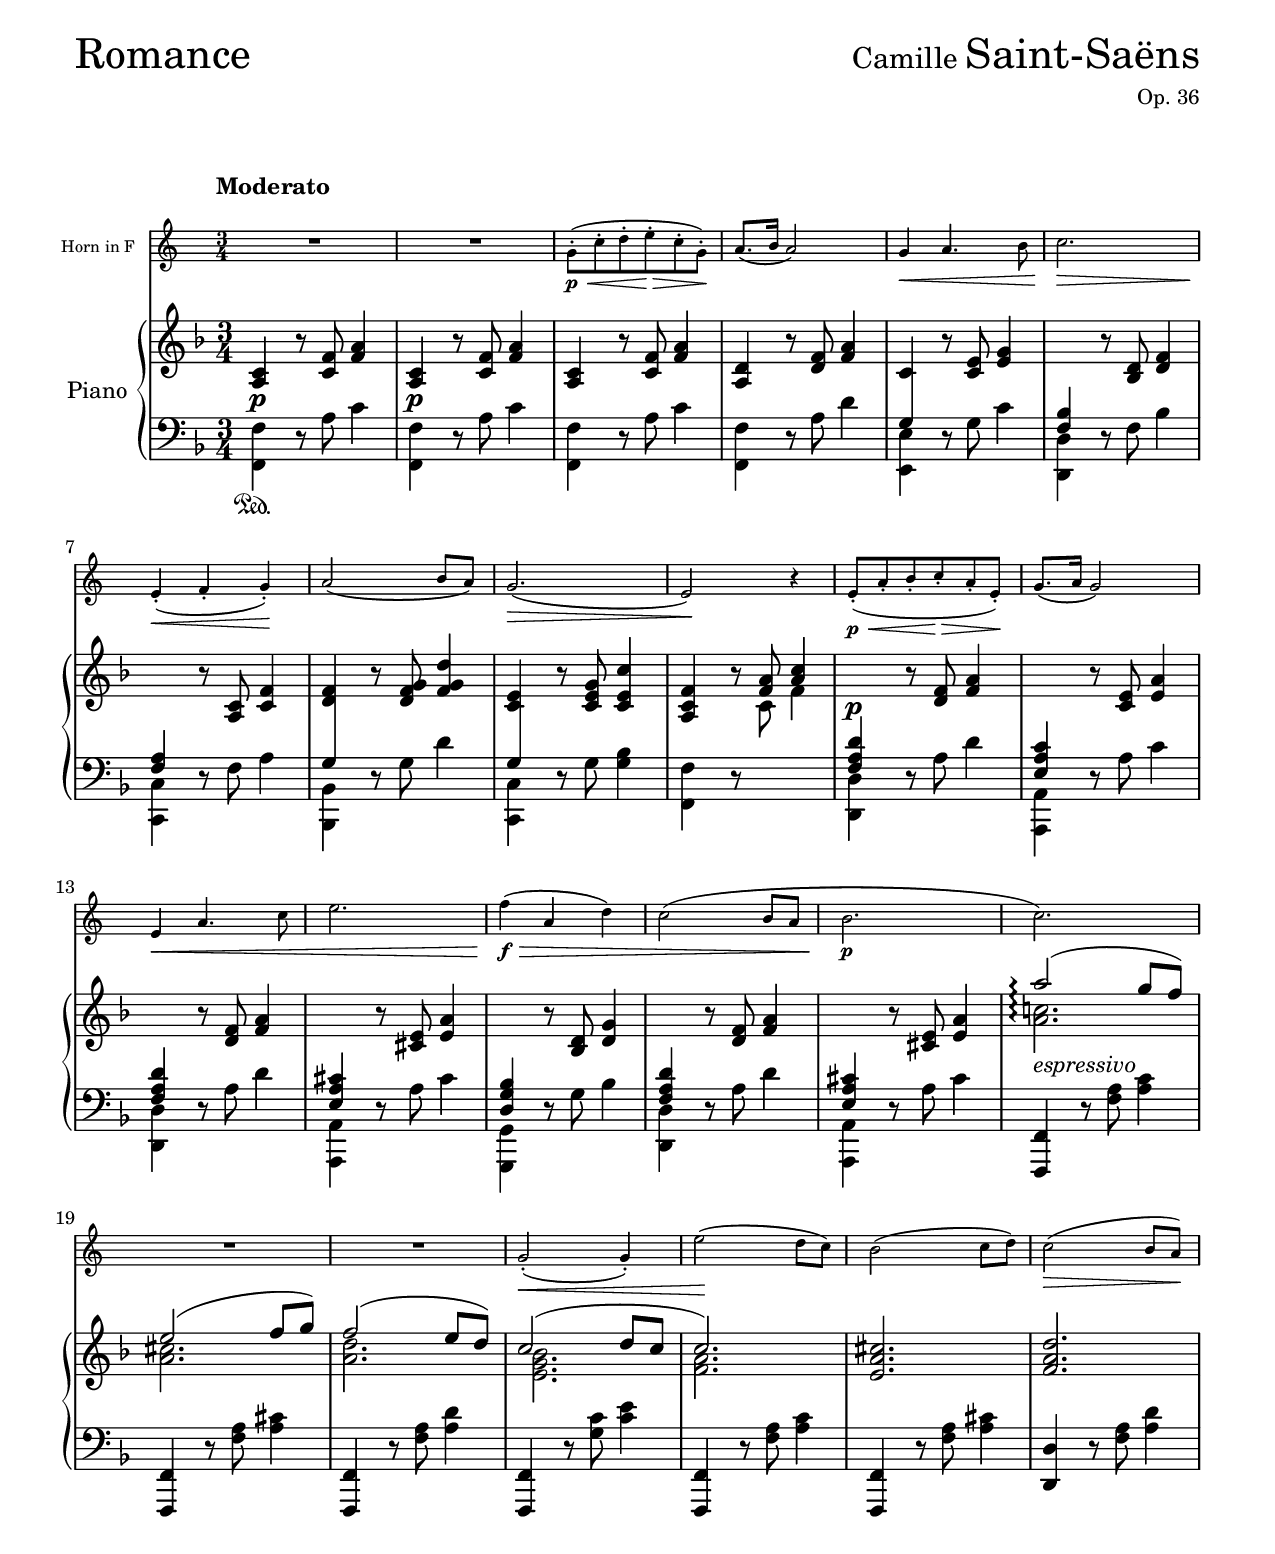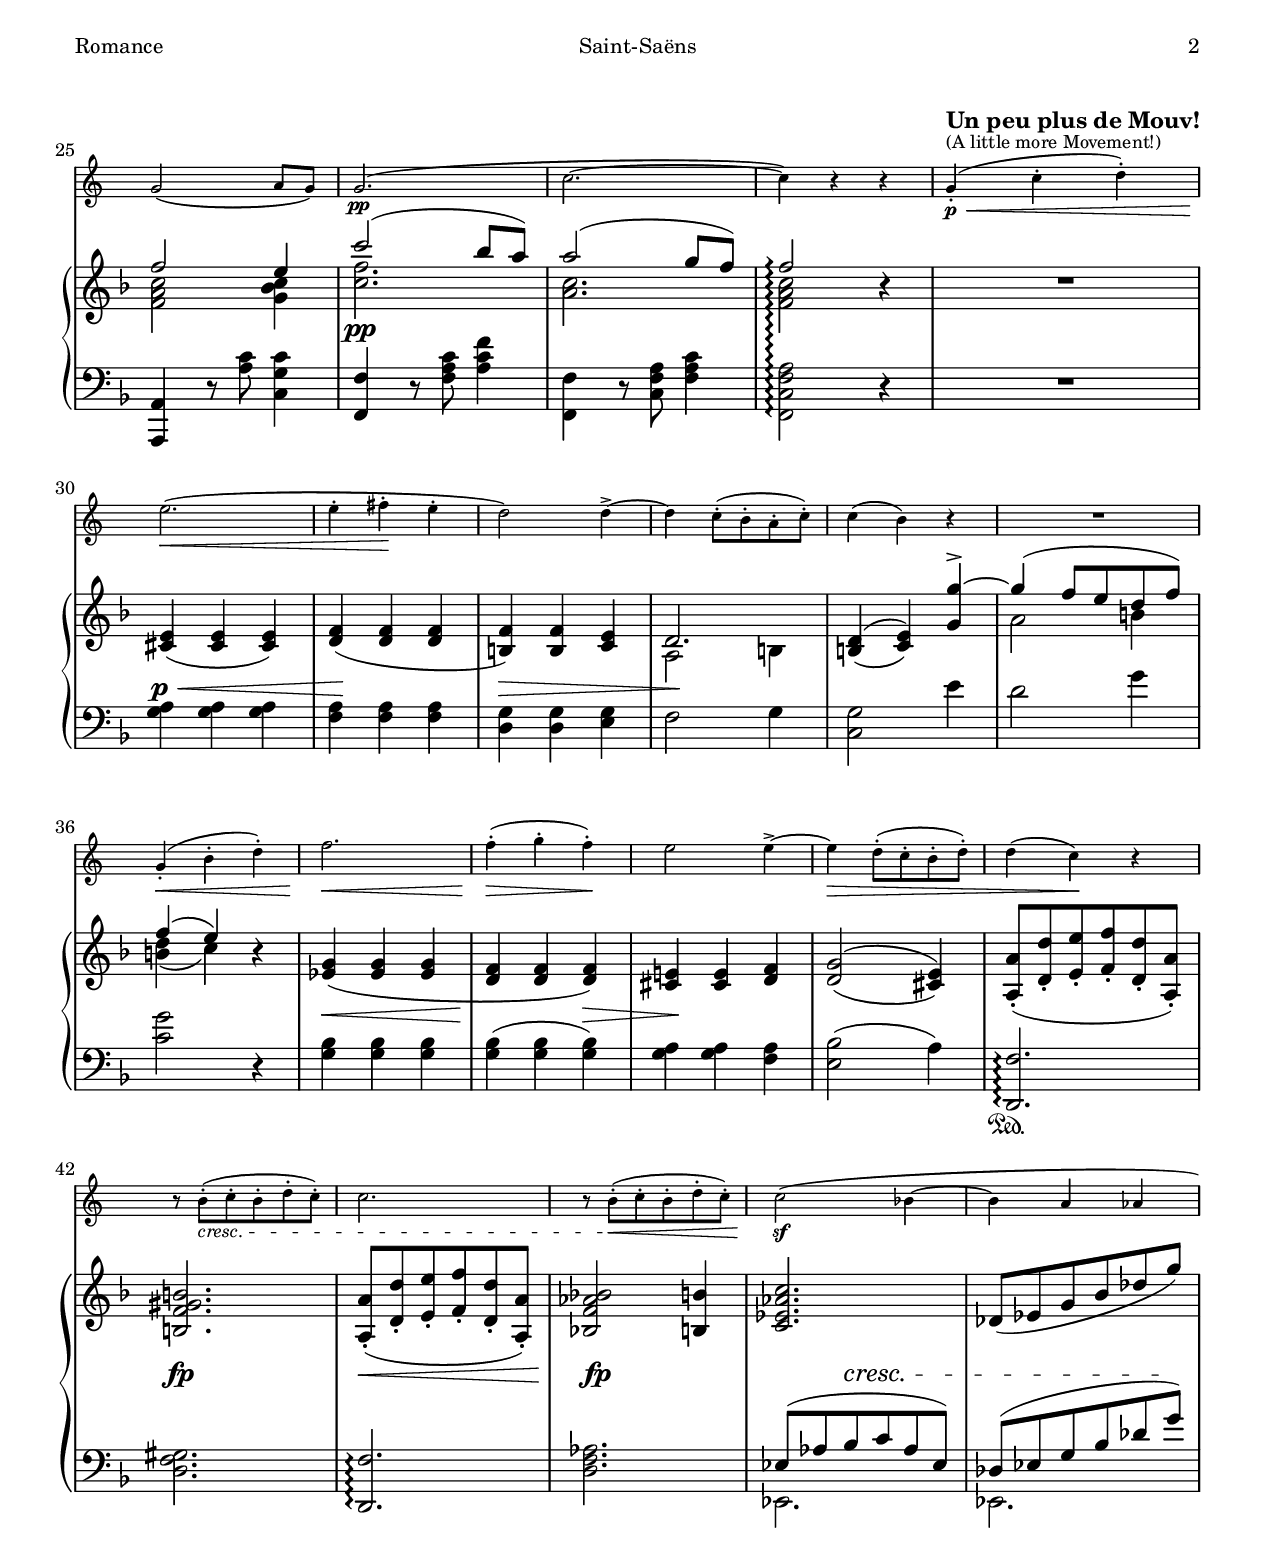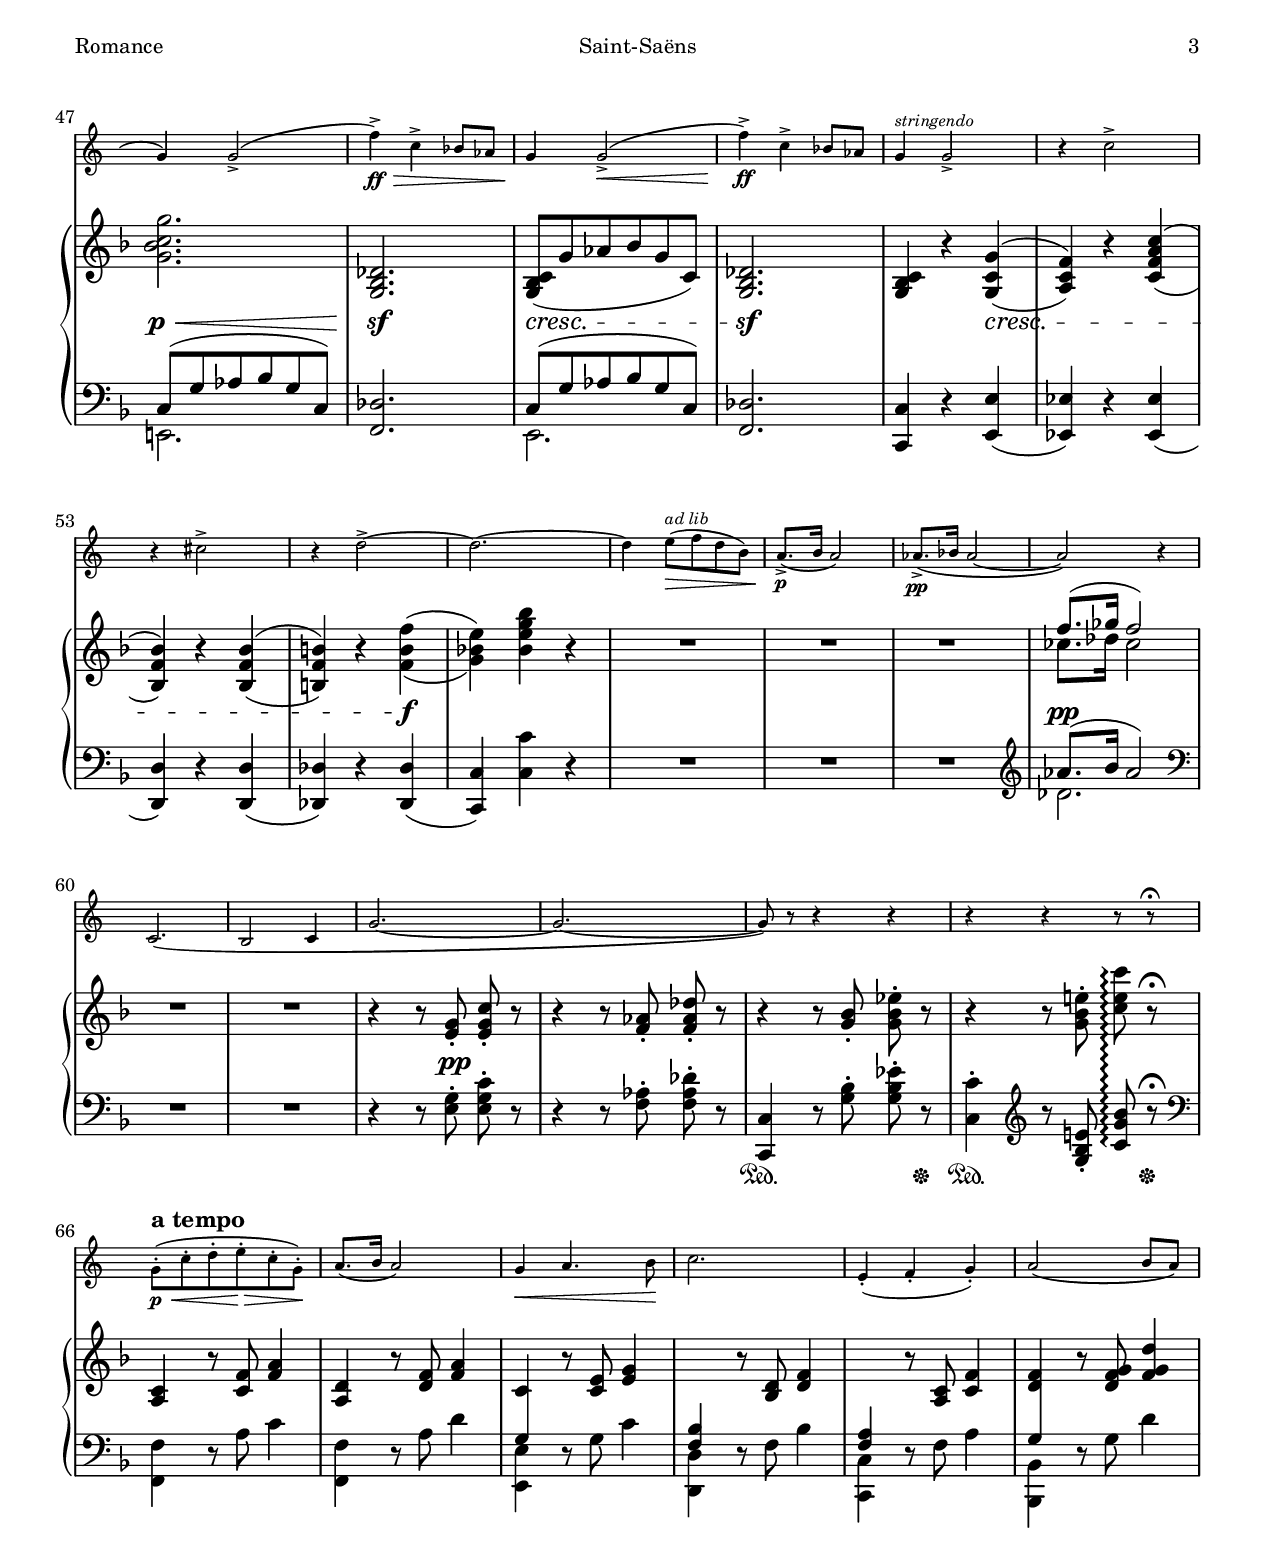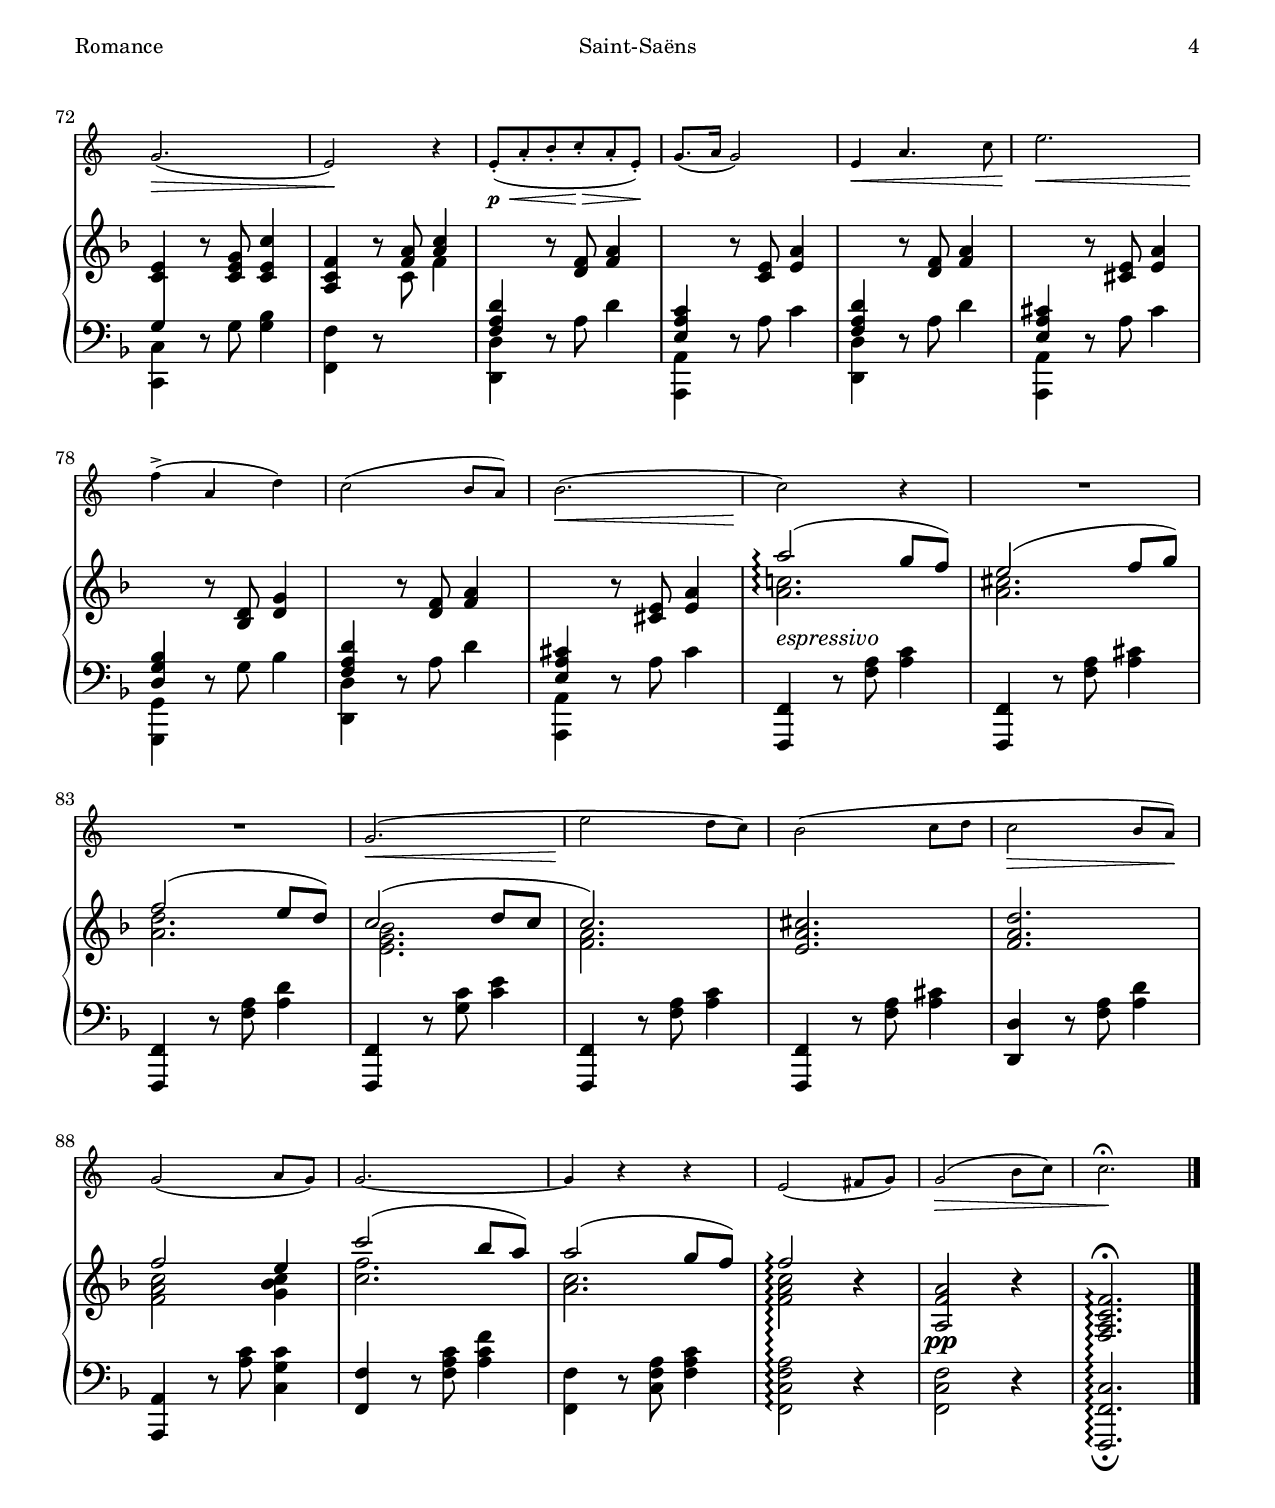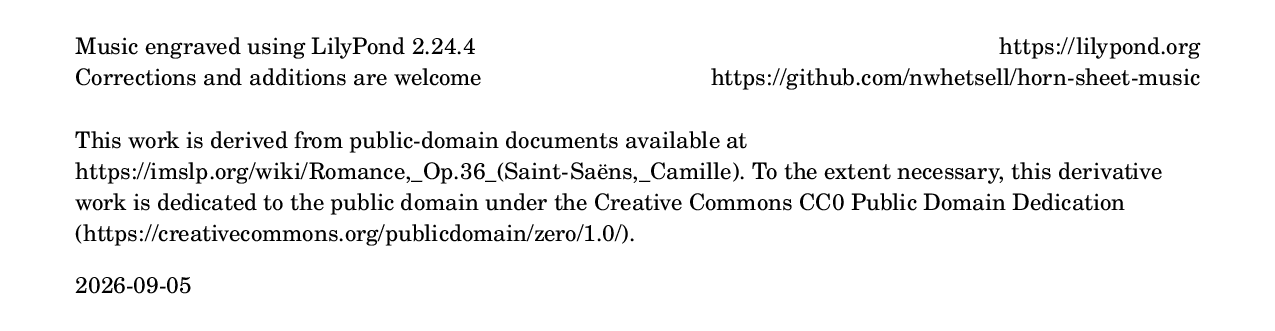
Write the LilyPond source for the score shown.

\version "2.24.0"

\version "2.24.0"

source-url = "https://imslp.org/wiki/Romance,_Op.36_(Saint-Saëns,_Camille)"
\header {
  composer-last-name = "Saint-Saëns"
  composer-first-name = "Camille"
  title = "Romance"
  opus = "Op. 36"
}

\include "../titling.ily"
\include "settings.ily"

\pointAndClickOff

\layout {
  \context {
    \Score
    skipBars = ##t
    #(if preserve-line-breaks? #{
      \override NonMusicalPaperColumn.line-break-permission = ##f
    #})
  }
}


\paper {
  systems-per-page = #4
}

\layout {
  indent = 0.5\in

  \context {
    \PianoStaff
    \consists #Span_stem_engraver
  }
}

\score {
  <<
    \new Staff \with {
      instrumentName = "Horn in F"
      fontSize = #-3
      \override StaffSymbol.staff-space = #(magstep -3)
    } {
      \version "2.24.0"

\relative {
  \language "english"

  \transposition f

  \key c \major
  \time 3/4

  \once \override Score.MetronomeMark.padding = #3.5
  \tempo "Moderato"

  R2.*2

  g'8-.( \p \< c-. d-. e-. \> c-. g-.) \! |
  a8. (b16 a2) |
  g4 \< a4. b8 |
  c2. \> |
  e,4-.( \< f-. g-.) \! |
  a2( b8 a) |
  g2.( \tweak to-barline ##f \> |
  e2) \! r4 |
  e8-.( \p \< a-. b-. c-. \> a-. e-.) \! |
  g8. (a16 g2) |
  e4 \< a4. c8 |
  e2. |
  f4( \f \> a, d) |
  c2( b8 a |
  b2. \p |
  c2.) |

  R2.*2

  g2-.( \tweak to-barline ##f \< g4-.) |
  e'2( \! d8 c) |
  b2( c8 d) |
  c2( \> b8 a) \! |
  g2( a8 g) |
  g2.( \pp |
  c2.~ |
  c4) r r |

  \tempo \markup {
    \override #'(baseline-skip . 2)
    \left-column {
      "Un peu plus de Mouv!"
      \normal-text \tiny "(A little more Movement!)"
    }
  }
  g4-.( \p \< c-. d-.) | % The piano dynamic and crescendo are in the first edition score, but not the horn part.
  e2.( \< |
  e4-. f-sharp-. \! e-.
  d2) d4->~ |
  d4 \! c8-.( b-. a-. c-.) |
  c4( b) r |
  R2.
  g4-.( \< b-. d-.) |
  f2. \< |
  f4-.( \> g-. f-.) \! |
  e2 e4->~ |
  e4 \> d8-.( c-. b-. d-.) |
  d4( c) \! r |
  r8 b-.( \cresc c-. b-. d-. c-.) |
  c2. |
  r8 b-.( \< c-. b-. d-. c-.) |
  c2( \sf b-flat4~ |
  b-flat4 a a-flat |
  g4) g2->( |
  f'4->) \ff \> c-> b-flat8 a-flat |
  g4 \! g2->( \< |
  f'4->) \ff c-> b-flat8 a-flat |
  g4^\markup { \italic "stringendo" } g2-> |
  r4 c2-> |
  r4 c-sharp2-> |
  r4 d2->~ |
  d2.~ |
  d4 e8^\markup { \italic "ad lib" }( \> f d b) |
  a8.->( \p b16 a2) |
  a-flat8.->( \pp b-flat16 a-flat2~ |
  a-flat2) r4 |
  c,2.( |
  b2 c4 |
  g'2.~ |
  g2.~ |
  g8) r r4 r |

  r4 r r8 r\fermata |

  \tempo "a tempo"
  g8-.( \p \< c-. d-. e-. \> c-. g-.) \! |
  a8. (b16 a2) |
  g4 \< a4. b8 \! |
  c2. |
  e,4-.( f-. g-.) |
  a2( b8 a) |
  g2.( \tweak to-barline ##f \> |
  e2) \! r4 |
  e8-.( \p \< a-. b-. c-. \> a-. e-.) \! |
  g8. (a16 g2) |
  e4 \< a4. c8 |
  e2. \< |
  f4->( \! a, d) |
  c2( b8 a) |
  b2.( \< |
  c2) \! r4 |

  R2.*2

  g2.( \< |
  e'2 \! d8 c) |
  b2( c8 d |
  c2 \> b8 a) \! |
  g2( a8 g) |
  g2.~ |
  g4 r r |
  e2( f-sharp8 g) |
  g2( \tweak to-barline ##f \> b8 c) |
  c2.\fermata \! | \bar "|."
}

    }

    \new PianoStaff \with {
      instrumentName = "Piano"
    }
    <<
      \set PianoStaff.connectArpeggios = ##t

      \new Staff="up" <<
        \new Voice \relative {
          \language "english"

          \key f \major

          \stemUp
          \repeat unfold 2 { <a c>4 r8 <c f> <f a>4 | }
          \stemNeutral

          #(define measures-three-to-twenty-eight #{
            \relative {
              \stemUp

              <a c>4 r8 <c f> <f a>4 |
              <a, d>4 r8 <d f> <f a>4 |
              c4 r8 <e c> <g e>4 |
              \change Staff="down" <f, b-flat>4 \change Staff="up" r8 <b-flat d> <d f>4 |
              \change Staff="down" <f, a>4 \change Staff="up" r8 <a c> <c f>4 |
              <d f>4 r8 <d f g> <f g d'>4 |
              <c e>4 r8 <c e g> <c e c'>4 |
              <a c f>4 r8 <f' a> <a c>4 |

              \change Staff="down" <f, a d>4 \change Staff="up" r8 <d' f> <f a>4 |
              \change Staff="down" <e, a c>4 \change Staff="up" r8 <c' e> <e a>4 |
              \change Staff="down" <f, a d>4 \change Staff="up" r8 <d' f> <f a>4 |
              \change Staff="down" <e, a c-sharp>4 \change Staff="up" r8 <c-sharp' e> <e a>4 |
              \change Staff="down" <d, g b-flat>4 \change Staff="up" r8 <b-flat' d> <d g>4 |
              \change Staff="down" <f, a d>4 \change Staff="up" r8 <d' f> <f a>4 |
              \change Staff="down" <e, a c-sharp>4 \change Staff="up" r8 <c-sharp' e> <e a>4 |

              \stemNeutral

              <<
                {
                  a'2(\arpeggio g8 f) |
                  e2( f8 g) |
                  f2( e8 d) |
                  c2( d8 c |
                  c2.) |
                }
                \\
                {
                  <a c!>2.\arpeggio |
                  <a c-sharp>2. |
                  <a d>2. |
                  <e g b-flat>2. |
                  <f a>2. |
                }
              >>
              <e a c-sharp>2. |
              <f a d>2. |
              <<
                {
                  f'2 e4 |
                  c'2( b-flat8 a) |
                  a2( g8 f) |
                  f2\arpeggio
                }
                \\
                {
                  <f, a c>2 <g b-flat c>4 |
                  <c f>2. |
                  <a c>2. |
                  <f a c>2
                }
              >> r4 |
            }
          #})

          \measures-three-to-twenty-eight
          R2.

          <c-sharp e>4( q q) |
          <d f>4( q q |
          <b f'>4) q <c e> |
          <<
            { d2. }
            \\
            { a2 b4 }
          >> |
          \set doubleSlurs = ##t <b d>( <e c>) \unset doubleSlurs \stemUp <g g'^~>^> \stemNeutral |
          <<
            {
              \voiceOne
              g'4( f8 e d f) |
              f4( e)
            }
            \new Voice {
              \voiceTwo
              a,2 b4 |
              <b d>4( c)
            }
          >> \oneVoice r4 |

          <e-flat, g>4( q q |
          <d f>4 q q) |
          <c-sharp e!>4 q <d f> |
          \set doubleSlurs = ##t <d g>2( <c-sharp e>4) \unset doubleSlurs |

          <a a'>8-.( <d d'>-. <e e'>-. <f f'> -. <d d'>-. <a a'>-.) |
          <b f' g-sharp b>2. |
          <a a'>8-.( <d d'>-. <e e'>-. <f f'> -. <d d'>-. <a a'>-.) |
          <b-flat! f' a-flat b-flat!>2 <b b'>4 |
          <c e-flat a-flat c>2. |
          d-flat8( e-flat g b-flat d-flat g) |
          <g, b-flat c g'>2. |
          <g, b-flat d-flat>2. |
          <g b-flat c>8( g' a-flat b-flat g c,) |
          <g b-flat d-flat>2. |

          \set doubleSlurs = ##t
          <g b-flat c>4 r <g c g'>( |
          <a c f>4) r <c f a c>( |
          <b-flat f' b-flat>4) r <b-flat f' b-flat>( |
          <b f' b>) r <f' b f'>( |
          <g b-flat! e>) <b-flat e g b-flat> r |
          \unset doubleSlurs
          R2.*3

          <<
            { f'8.( g-flat16 f2) }
            \\
            { c-flat8. d-flat16 c-flat2 }
          >> |
          R2.*2

          r4 r8 <e, g>-.\noBeam <e g c>-. r |
          r4 r8 <f a-flat>-.\noBeam <f a-flat d-flat>-. r | % These staccato marks are missing from the score.
          r4 r8 <g b-flat>-.\noBeam <g b-flat e-flat>-. r |
          r4 r8 <g b-flat e!>-.\noBeam <c e c'>\arpeggio r\fermata |

          \measures-three-to-twenty-eight
          <a, f' a>2 r4 |
          <f a c f>2.\arpeggio\fermata |
        }

        #(if preserve-line-breaks? #{ \new Voice {
          s2.*5 \break
          \repeat unfold 10 { s2.*6 \break }
          \repeat unfold 4 { s2.*7 \break }
        } #})
      >>

      \new Dynamics {
        s2. \p |
        s2.*9 \p |
        s2. \p |
        s2.*6 |

        s2.-\markup{ \italic "espressivo" } |
        s2.*7 |
        s2. \pp |
        s2.*3 |

        s2. \p \tweak to-barline ##f \< |
        s2. \! |
        s2. \tweak to-barline ##f \> |
        s2. \! |
        s2.*3 |
        s2. \< |
        s4 \! s s \tweak to-barline ##f \> |
        s4 \! s2 |
        s2.*2 |
        s2. \fp |
        s2. \< |
        s2. \fp |
        s4 s2 \cresc |
        s2 s8 s \! |
        s2. \p \< |
        s2. \sf |
        s2. \cresc |
        s2. \sf |

        s2 s4 \cresc |
        s2.*2 |
        s2 s4 \f |
        s2.*4 |
        s2. \pp |
        s2.*2 |
        s4 s8 s \pp s4 |
        s2.*3 |

        s2.*15 |

        s2.-\markup{ \italic "espressivo" } |
        s2.*10 |
        s2. \pp |
      }

      \new Staff="down" \relative {
        \clef "bass"

        \key f \major

        \stemDown
        \repeat unfold 2 { <f, f'>4 r8 a' c4 | }
        \stemNeutral

        #(define measures-three-to-twenty-eight #{
          \relative {
            \stemDown

            <f, f'>4 r8 a' c4 |
            <f,, f'>4 r8 a' d4 |
            <<
              { \crossStaff { g,4 } }
              \\
              { <e, e'>4 }
            >> r8 g' c4 |
            <d,, d'>4 r8 f' b-flat4 |
            <c,, c'>4 r8 f' a4 |
            <<
              { \crossStaff { g4 } }
              \\
              { <b-flat,, b-flat'>4 }
            >> r8 g'' d'4 |
            <<
              { \crossStaff { g,4 } }
              \\
              { <c,, c'>4 }
            >> r8 g'' <b-flat g>4 |
            <f, f'>4 r8 \change Staff="up" c'' f4 \change Staff="down" |

            <d,, d'>4 r8 a'' d4 |
            <a,, a'>4 r8 a'' c4 |
            <d,, d'>4 r8 a'' d4 |
            <a,, a'>4 r8 a'' c-sharp4 |
            <g,, g'>4 r8 g'' b-flat4 |
            <d,, d'>4 r8 a'' d4 |
            <a,, a'>4 r8 a'' c-sharp4 |

            \stemNeutral

            <f,,, f'>4 r8 <f'' a> <a c>4 |
            <f,, f'>4 r8 <f'' a> <a c-sharp>4 |
            <f,, f'>4 r8 <f'' a> <a d>4 |
            <f,, f'>4 r8 <g'' c> <c e>4 |
            <f,,, f'>4 r8 <f'' a> <a c>4 |
            <f,, f'>4 r8 <f'' a> <a c-sharp>4 |
            <d,, d'>4 r8 <f' a> <a d>4 |
            <a,, a'>4 r8 <a'' c>8 <c, g' c>4 |
            <f, f'>4 r8 <f' a c> <a c f>4 |
            \stemDown
            <f, f'>4 r8 <c' f a> <f a c>4 |
            <f, c' f a>2\arpeggio r4 |
            \stemNeutral
          }
        #})

        \measures-three-to-twenty-eight
        R2.

        <g a>4 q q |
        <f a>4 q q |
        <d g>4 q <e g> |
        f2 g4 |
        <c, g'>2 e'4 |
        d2 g4 |
        <c, g'>2 r4 |
        <g b-flat>4 q q |
        q4( q q) |
        <g a>4 q <f a> |
        <e b-flat'>2( a4) |

        <d,, f'>2.\arpeggio |
        <d' f g-sharp>2. |
        <d, f'>2.\arpeggio |
        <d' f a-flat>2. |
        <<
          {
            e-flat8( a-flat b-flat c a-flat e-flat) |
            d-flat8( e-flat g b-flat d-flat g) |
            c,,8( g' a-flat b-flat g c,) |
          }
          \\
          {
            e-flat,2. |
            e-flat2. |
            e!2. |
          }
        >>
        <f d-flat'>2. |
        <<
          { c'8( g' a-flat b-flat g c,) }
          \\
          { e,2. }
        >> |
        <f d-flat'>2. |

        <c c'>4 r <e e'>( |
        <e-flat e-flat'>4) r q( |
        <d d'>4) r q( |
        <d-flat d-flat'>4) r q( |
        <c c'>4) <c' c'> r |
        R2.*3

        \clef "treble"
        <<
          { a-flat''8.( b-flat16 a-flat2) }
          \\
          { d-flat,2. }
        >> |
        \clef "bass"
        R2.*2

        r4 r8 <e, g>-.\noBeam <e g c>-. r |
        r4 r8 <f a-flat>-.\noBeam <f a-flat d-flat>-. r | % These staccato marks are missing from the score.
        <c, c'>4 r8 <g'' b-flat>-.\noBeam <g b-flat e-flat>-. r |
        <c, c'>4-. \clef "treble" r8 <g' b-flat e!>-.\noBeam <c g' b-flat>\arpeggio r\fermata |
        \clef "bass"

        \measures-three-to-twenty-eight
        \stemDown <f,, c' f>2 r4 \stemNeutral |
        <f, f' c'>2.\arpeggio_\fermata |
      }

      \new Dynamics {
        s2.\sustainOn |
        s2.*39 |
        s2.\sustainOn |
        s2.*22 |
        \repeat unfold 2 { s4\sustainOn s4. s8\sustainOff | }
      }
    >>
  >>
}

\bookpart {
  \paper {
    bookTitleMarkup = ##f
    scoreTitleMarkup = ##f
    evenHeaderMarkup = ##f
    oddHeaderMarkup = \evenHeaderMarkup
  }
  \colophon
}
